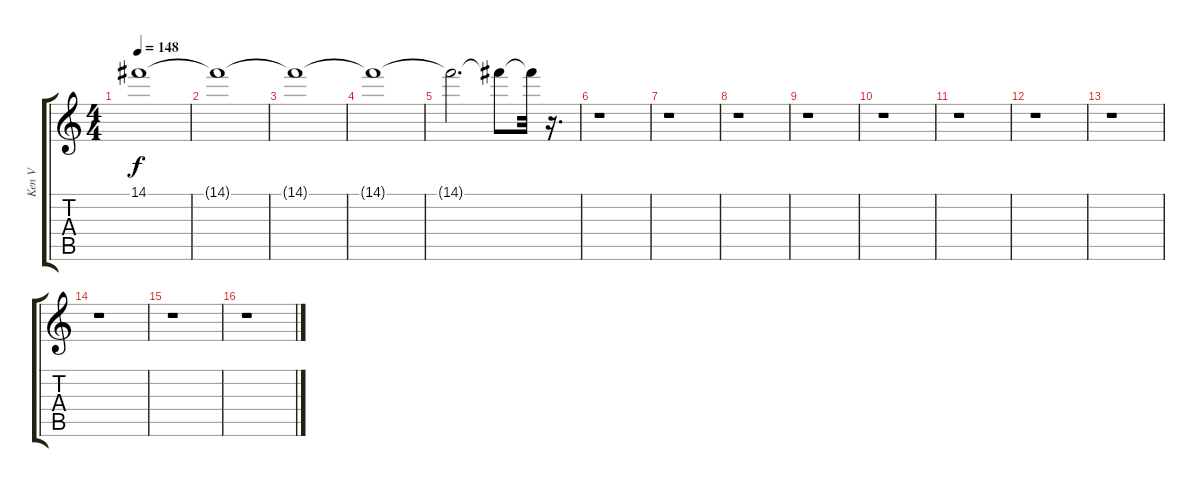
\track ("Ken V" "Ken V") {instrument guitarharmonics}
\staff {score tabs}
\tuning (E4 B3 G3 D3 A2 E2) {hide}
\ts (4 4)
\tempo 148
\clef g2
\ks c
14.1{t}.1{dy f} |
14.1{t}.1 |
14.1{t}.1 |
14.1{t}.1 |
14.1{t}.2{d} 14.1{t}.8 14.1{t}.32 r.16{d} |
r.1 |
r.1 |
r.1 |
r.1 |
r.1 |
r.1 |
r.1 |
r.1 |
r.1 |
r.1 |
r.1
